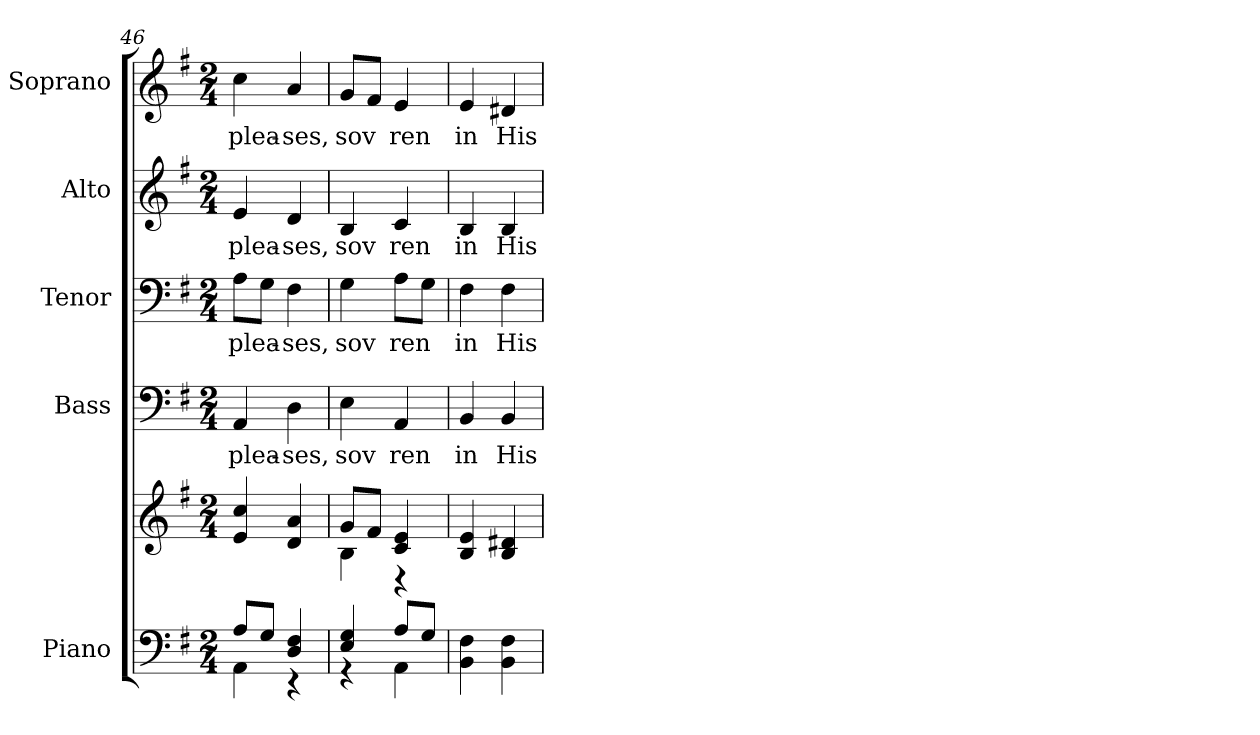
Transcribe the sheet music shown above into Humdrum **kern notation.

**kern	**kern	**kern	**text	**kern	**text	**kern	**text	**kern	**text
*part5	*part5	*part4	*part4	*part3	*part3	*part2	*part2	*part1	*part1
*staff6	*staff5	*staff4	*staff4	*staff3	*staff3	*staff2	*staff2	*staff1	*staff1
*I"Piano	*	*I"Bass	*	*I"Tenor	*	*I"Alto	*	*I"Soprano	*
*I'Pno.	*	*I'B.	*	*I'T.	*	*I'A.	*	*I'S.	*
*clefF4	*clefG2	*clefF4	*	*clefF4	*	*clefG2	*	*clefG2	*
*k[f#]	*k[f#]	*k[f#]	*	*k[f#]	*	*k[f#]	*	*k[f#]	*
*G:	*G:	*G:	*	*G:	*	*G:	*	*G:	*
*M2/4	*M2/4	*M2/4	*	*M2/4	*	*M2/4	*	*M2/4	*
=46	=46	=46	=46	=46	=46	=46	=46	=46	=46
*^	*	*	*	*	*	*	*	*	*
!	!	!	!	!LO:LY:b:color=#000000	!	!	!	!	!	!
!	!	!	!	!	!	!LO:LY:b:color=#000000	!	!	!	!
!	!	!	!	!	!	!	!	!LO:LY:b:color=#000000	!	!
!	!	!	!	!	!	!	!	!	!	!LO:LY:b:color=#000000
8Ai/L	4AAi\	4ei/ 4cci	4AAi/	plea-	8Ai\L	plea-	4ei/	plea-	4cci\	plea-
8Gi/J	.	.	.	.	8Gi\J	.	.	.	.	.
!	!	!	!	!LO:LY:b:color=#000000	!	!	!	!	!	!
!	!	!	!	!	!	!LO:LY:b:color=#000000	!	!	!	!
!	!	!	!	!	!	!	!	!LO:LY:b:color=#000000	!	!
!	!	!	!	!	!	!	!	!	!	!LO:LY:b:color=#000000
4Di/ 4F#i	4r	4di/ 4ai	4Di\	-ses,	4F#i\	-ses,	4di/	-ses,	4ai/	-ses,
=47	=47	=47	=47	=47	=47	=47	=47	=47	=47	=47
*	*	*^	*	*	*	*	*	*	*	*
!	!	!	!	!	!LO:LY:b:color=#000000	!	!	!	!	!	!
!	!	!	!	!	!	!	!LO:LY:b:color=#000000	!	!	!	!
!	!	!	!	!	!	!	!	!	!LO:LY:b:color=#000000	!	!
!	!	!	!	!	!	!	!	!	!	!	!LO:LY:b:color=#000000
4Ei/ 4Gi	4r	8gi/L	4Bi\	4Ei\	sov	4Gi\	sov	4Bi/	sov	8gi/L	sov
.	.	8f#i/J	.	.	.	.	.	.	.	8f#i/J	.
!	!	!	!	!	!LO:LY:b:color=#000000	!	!	!	!	!	!
!	!	!	!	!	!	!	!LO:LY:b:color=#000000	!	!	!	!
!	!	!	!	!	!	!	!	!	!LO:LY:b:color=#000000	!	!
!	!	!	!	!	!	!	!	!	!	!	!LO:LY:b:color=#000000
8Ai/L	4AAi\	4ci/ 4ei	4r	4AAi/	ren	8Ai\L	ren	4ci/	ren	4ei/	ren
8Gi/J	.	.	.	.	.	8Gi\J	.	.	.	.	.
*v	*v	*	*	*	*	*	*	*	*	*	*
*	*v	*v	*	*	*	*	*	*	*	*
=48	=48	=48	=48	=48	=48	=48	=48	=48	=48
!	!	!	!LO:LY:b:color=#000000	!	!	!	!	!	!
!	!	!	!	!	!LO:LY:b:color=#000000	!	!	!	!
!	!	!	!	!	!	!	!LO:LY:b:color=#000000	!	!
!	!	!	!	!	!	!	!	!	!LO:LY:b:color=#000000
4BBi\ 4F#i	4Bi/ 4ei	4BBi/	in	4F#i\	in	4Bi/	in	4ei/	in
!	!	!	!LO:LY:b:color=#000000	!	!	!	!	!	!
!	!	!	!	!	!LO:LY:b:color=#000000	!	!	!	!
!	!	!	!	!	!	!	!LO:LY:b:color=#000000	!	!
!	!	!	!	!	!	!	!	!	!LO:LY:b:color=#000000
4BBi\ 4F#i	4Bi/ 4d#Xi	4BBi/	His	4F#i\	His	4Bi/	His	4d#Xi/	His
=	=	=	=	=	=	=	=	=	=
*-	*-	*-	*-	*-	*-	*-	*-	*-	*-
